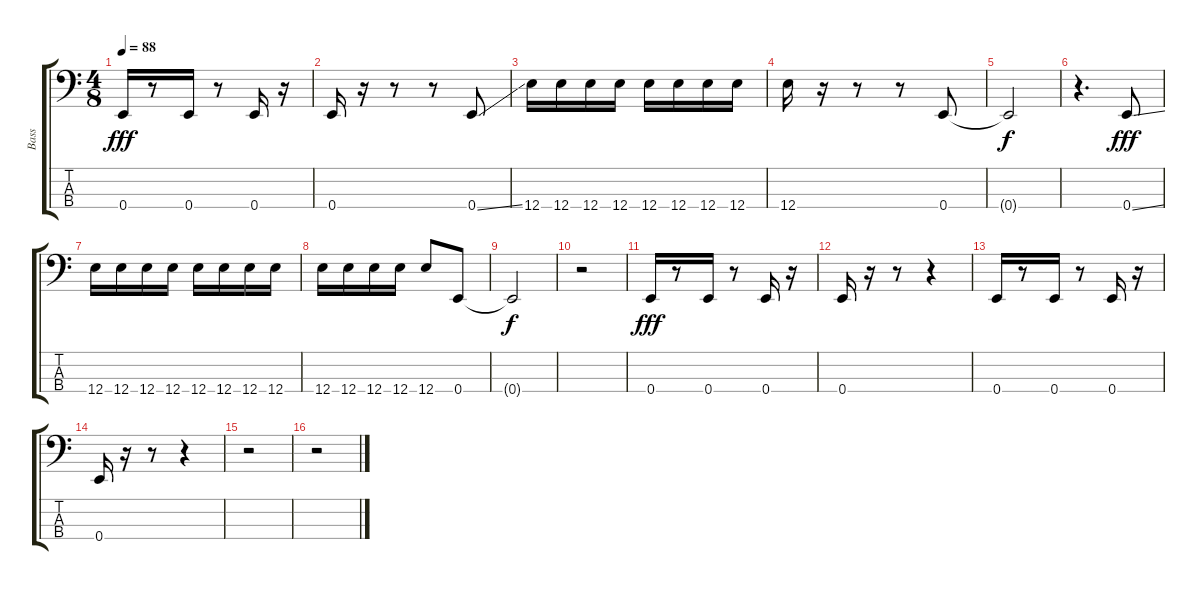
\track ("Bass" "Bass") {instrument electricbassfinger}
\staff {score tabs}
\tuning (G2 D2 A1 E1) {hide}
\ts (4 8)
\tempo 88
\clef f4
\ks c
0.4.16{dy fff} r.8 0.4.16 r.8 0.4.16 r.16 |
0.4.16 r.16 r.8 r.8 0.4{ss}.8 |
12.4.16 12.4.16 12.4.16 12.4.16 12.4.16 12.4.16 12.4.16 12.4.16 |
12.4.16 r.16 r.8 r.8 0.4.8 |
0.4{t}.2{dy f} |
r.4{d} 0.4{ss}.8{dy fff} |
12.4.16 12.4.16 12.4.16 12.4.16 12.4.16 12.4.16 12.4.16 12.4.16 |
12.4.16 12.4.16 12.4.16 12.4.16 12.4.8 0.4.8 |
0.4{t}.2{dy f} |
r.2 |
0.4.16{dy fff} r.8 0.4.16 r.8 0.4.16 r.16 |
0.4.16 r.16 r.8 r.4 |
0.4.16 r.8 0.4.16 r.8 0.4.16 r.16 |
0.4.16 r.16 r.8 r.4 |
r.2 |
r.2
